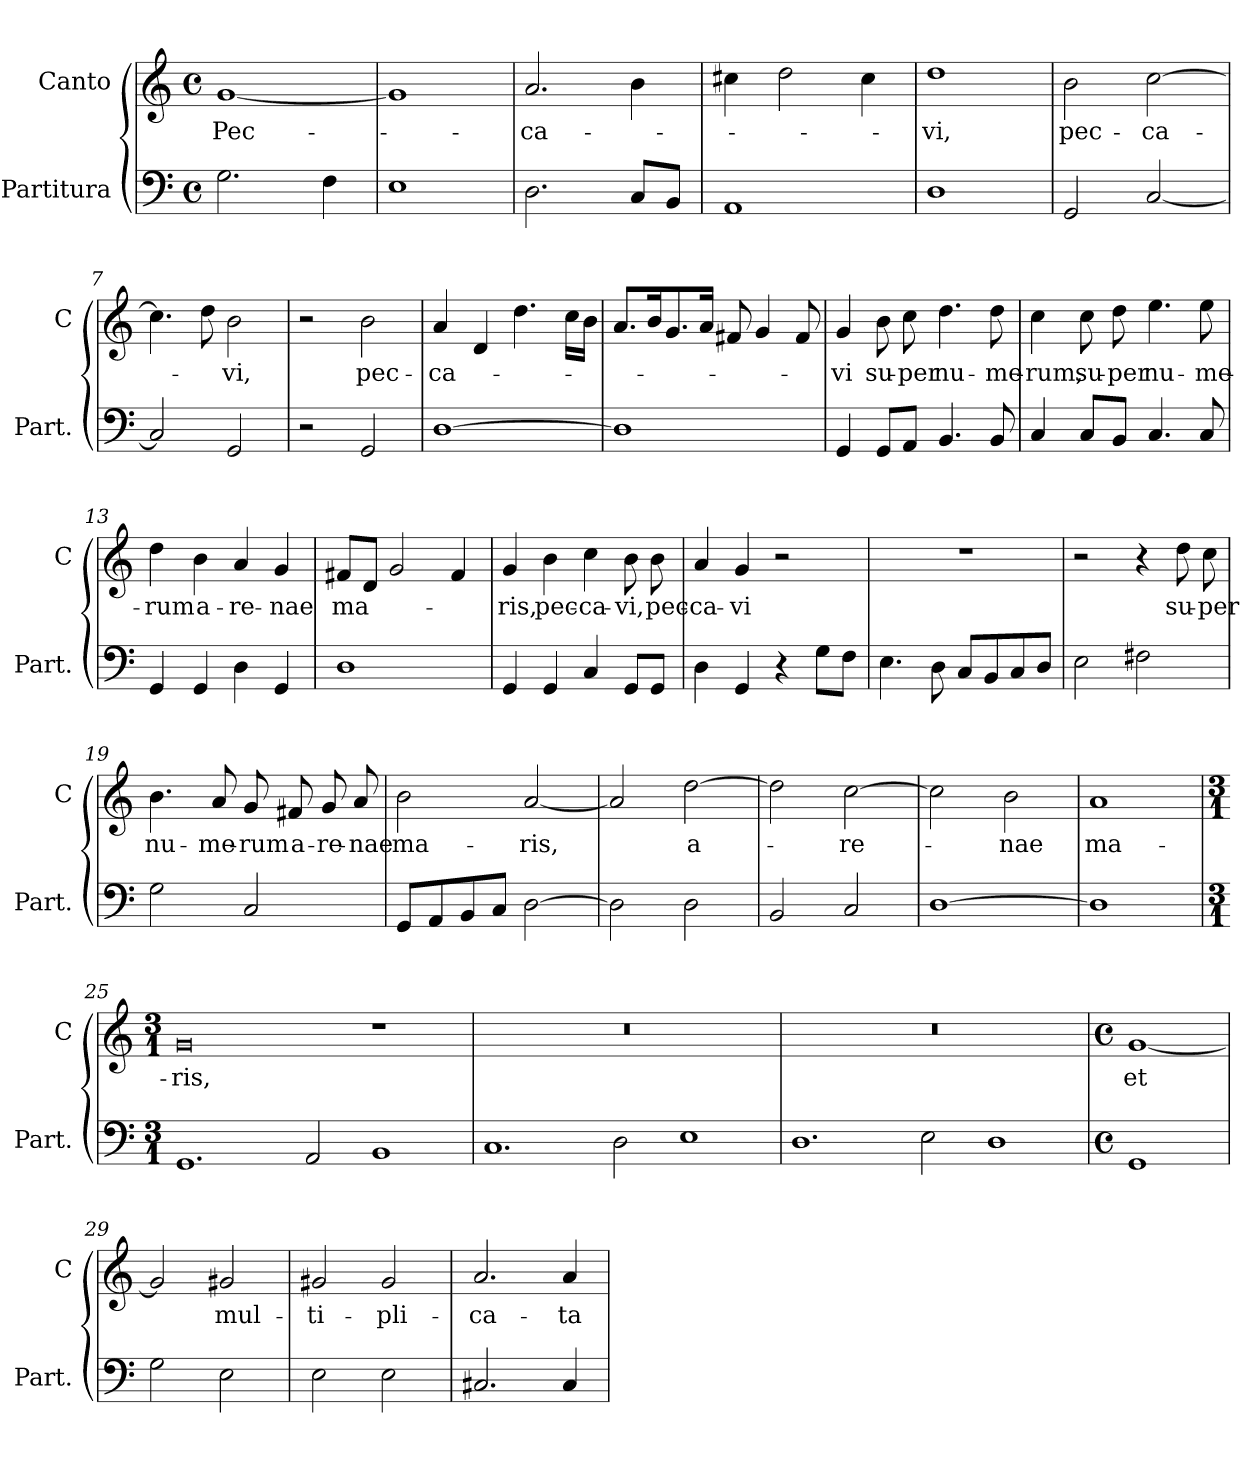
**kern	**kern	**text
*part2	*part1	*part1
*staff2	*staff1	*staff1
*I"Partitura	*I"Canto	*
*I'Part.	*I'C	*
*clefF4	*clefG2	*
*k[]	*k[]	*
*M4/4	*M4/4	*
*met(c)	*met(c)	*
=1	=1	=1
2.G\	[1g	Pec-
4F\	.	.
=2	=2	=2
1E	1g]	.
=3	=3	=3
2.D\	2.a/	-ca-
8C/L	4b\	.
8BB/J	.	.
=4	=4	=4
1AA	4cc#X\	.
.	2dd\	.
.	4cc#\	.
=5	=5	=5
1D	1dd	-vi,
=6	=6	=6
2GG/	2b\	pec-
[2C/	[2cc\	-ca-
=7	=7	=7
2C/]	4.cc\]	.
.	8dd\	.
2GG/	2b\	-vi,
=8	=8	=8
2r	2r	.
2GG/	2b\	pec-
=9	=9	=9
[1D	4a/	-ca-
.	4d/	.
.	4.dd\	.
.	16cc\LL	.
.	16b\JJ	.
=10	=10	=10
1D]	8.a/L	.
.	16b/K	.
.	8.g/	.
.	16a/Jk	.
.	8f#X/	.
.	4g/	.
.	8f#/	.
=11	=11	=11
4GG/	4g/	-vi
8GG/L	8b\	su-
8AA/J	8cc\	-per
4.BB/	4.dd\	nu-
8BB/	8dd\	-me-
=12	=12	=12
4C/	4cc\	-rum,
8C/L	8cc\	su-
8BB/J	8dd\	-per
4.C/	4.ee\	nu-
8C/	8ee\	-me-
=13	=13	=13
4GG/	4dd\	-rum
4GG/	4b\	a-
4D\	4a/	-re-
4GG/	4g/	-nae
=14	=14	=14
1D	8f#X/L	ma-
.	8d/J	.
.	2g/	.
.	4f#/	.
=15	=15	=15
4GG/	4g/	-ris,
4GG/	4b\	pec-
4C/	4cc\	-ca-
8GG/L	8b\	-vi,
8GG/J	8b\	pec-
=16	=16	=16
4D\	4a/	-ca-
4GG/	4g/	-vi
4r	2r	.
8G\L	.	.
8F\J	.	.
=17	=17	=17
4.E\	1r	.
8D\	.	.
8C/L	.	.
8BB/	.	.
8C/	.	.
8D/J	.	.
=18	=18	=18
2E\	2r	.
2F#X>\	4r	.
.	8dd\	su-
.	8cc\	-per
=19	=19	=19
2G\	4.b\	nu-
.	8a/	-me-
2C/	8g/	-rum
.	8f#X/	a-
.	8g/	-re-
.	8a/	-nae
=20	=20	=20
8GG/L	2b\	ma-
8AA/	.	.
8BB/	.	.
8C/J	.	.
[2D\	[2a/	-ris,
=21	=21	=21
2D\]	2a/]	.
2D\	[2dd\	a-
=22	=22	=22
2BB>/	2dd\]	.
2C/	[2cc\	-re-
=23	=23	=23
[1D>	2cc\]	.
.	2b\	-nae
=24	=24	=24
1D>]	1a	ma-
=25	=25	=25
*M3/1	*M3/1	*
*	*MM480	*
1.GG	0g	-ris,
2AA/	.	.
1BB	1r	.
=26	=26	=26
1.C	0.r	.
2D\	.	.
1E	.	.
=27	=27	=27
1.D	0.r	.
2E\	.	.
1D	.	.
=28	=28	=28
*M4/4	*M4/4	*
*met(c)	*met(c)	*
*	*MM120	*
1GG	[1g	et
=29	=29	=29
2G\	2g/]	.
2E\	2g#X/	mul-
=30	=30	=30
2E\	2g#X/	-ti-
2E\	2g#/	-pli-
=31	=31	=31
2.C#X>/	2.a/	-ca-
4C#/	4a/	-ta
=	=	=
*-	*-	*-
